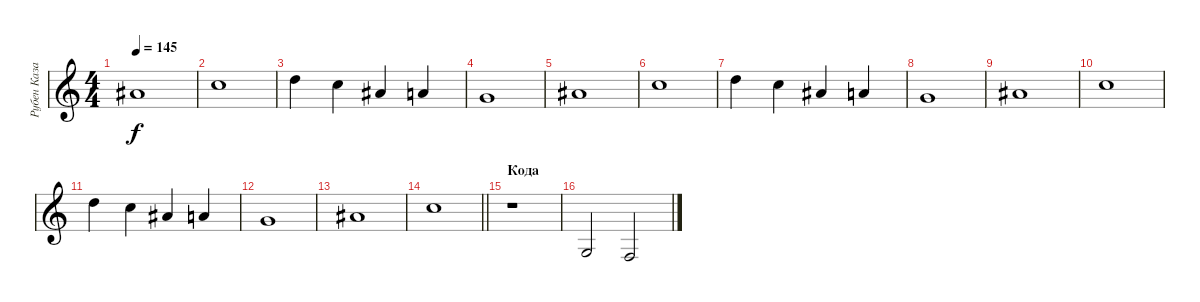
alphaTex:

\track ("Рубен Казарьян" "Рубен Каза") {instrument synthstrings1}
\staff {score}
\tuning (E5 B4 G4 D4 A3 E3) {hide}
\ts (4 4)
\tempo 145
\clef g2
\ks c
3.3.1{dy f} |
1.2.1 |
3.2.4 1.2.4 3.3.4 2.3.4 |
0.3.1 |
3.3.1 |
1.2.1 |
3.2.4 1.2.4 3.3.4 2.3.4 |
0.3.1 |
3.3.1 |
1.2.1 |
3.2.4 1.2.4 3.3.4 2.3.4 |
0.3.1 |
3.3.1 |
\barLineRight lightlight
1.2.1 |
\section ("" "Кода")
r.1 |
3.6.2 1.6.2
